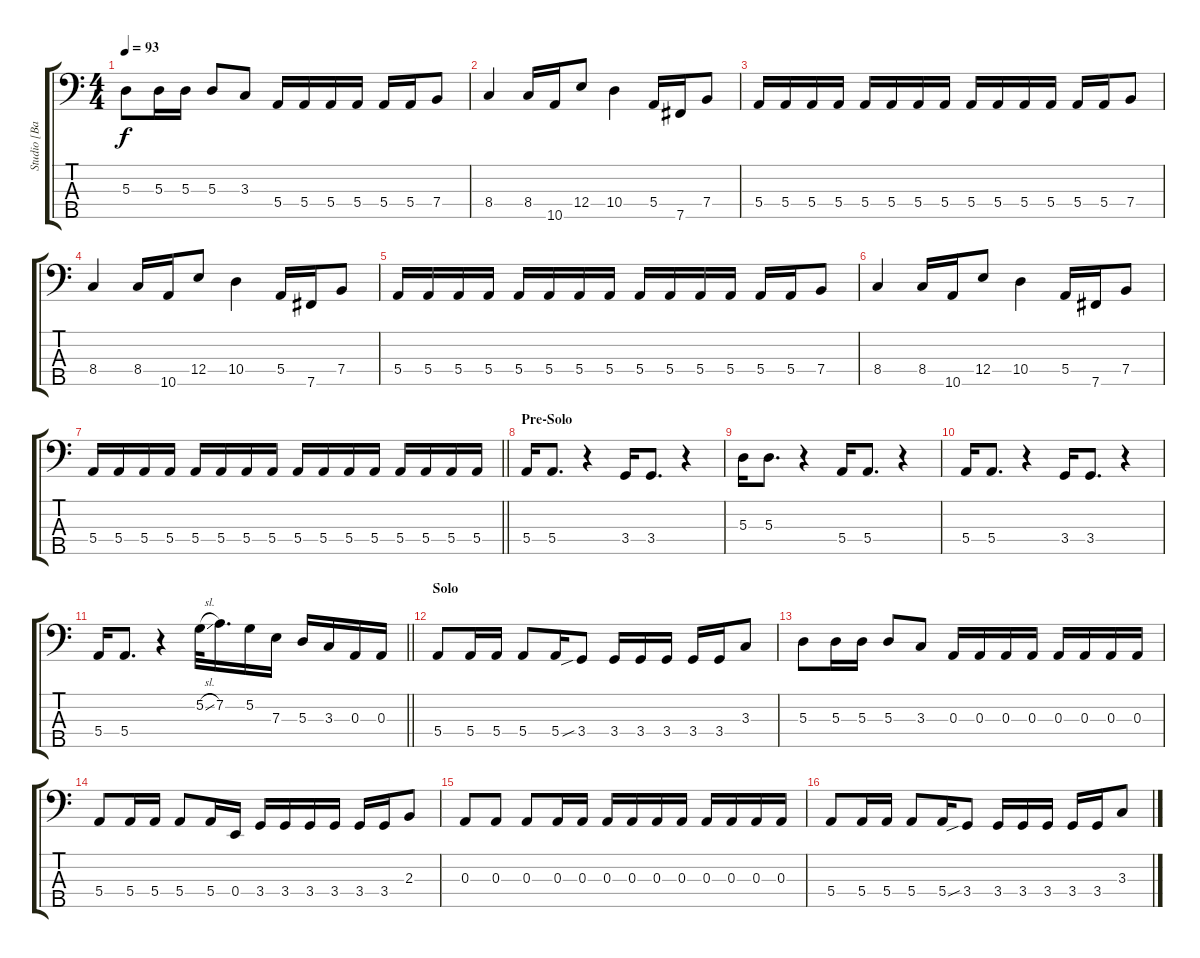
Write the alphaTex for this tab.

\track ("Studio [Bass]" "Studio [Ba") {instrument electricbasspick}
\staff {score tabs}
\tuning (G2 D2 A1 E1 B0) {hide}
\ts (4 4)
\tempo 93
\clef f4
\ks c
5.3.8{dy f} 5.3.16 5.3.16 5.3.8 3.3.8 5.4.16 5.4.16 5.4.16 5.4.16 5.4.16 5.4.16 7.4.8 |
8.4.4 8.4.16 10.5.16 12.4.8 10.4.4 5.4.16 7.5.16 7.4.8 |
5.4.16 5.4.16 5.4.16 5.4.16 5.4.16 5.4.16 5.4.16 5.4.16 5.4.16 5.4.16 5.4.16 5.4.16 5.4.16 5.4.16 7.4.8 |
8.4.4 8.4.16 10.5.16 12.4.8 10.4.4 5.4.16 7.5.16 7.4.8 |
5.4.16 5.4.16 5.4.16 5.4.16 5.4.16 5.4.16 5.4.16 5.4.16 5.4.16 5.4.16 5.4.16 5.4.16 5.4.16 5.4.16 7.4.8 |
8.4.4 8.4.16 10.5.16 12.4.8 10.4.4 5.4.16 7.5.16 7.4.8 |
\barLineRight lightlight
5.4.16 5.4.16 5.4.16 5.4.16 5.4.16 5.4.16 5.4.16 5.4.16 5.4.16 5.4.16 5.4.16 5.4.16 5.4.16 5.4.16 5.4.16 5.4.16 |
\section ("" "Pre-Solo")
5.4.16 5.4.8{d} r.4 3.4.16 3.4.8{d} r.4 |
5.3.16 5.3.8{d} r.4 5.4.16 5.4.8{d} r.4 |
5.4.16 5.4.8{d} r.4 3.4.16 3.4.8{d} r.4 |
\barLineRight lightlight
5.4.16 5.4.8{d} r.4 5.2{sl}.32 7.2.16{d} 5.2.16 7.3.16 5.3.16 3.3.16 0.3.16 0.3.16 |
\section ("" "Solo")
5.4.8 5.4.16 5.4.16 5.4.8 5.4.16 3.4{sib}.8 3.4.16 3.4.16 3.4.16 3.4.16 3.4.16 3.3.8 |
5.3.8 5.3.16 5.3.16 5.3.8 3.3.8 0.3.16 0.3.16 0.3.16 0.3.16 0.3.16 0.3.16 0.3.16 0.3.16 |
5.4.8 5.4.16 5.4.16 5.4.8 5.4.16 0.4.16 3.4.16 3.4.16 3.4.16 3.4.16 3.4.16 3.4.16 2.3.8 |
0.3.8 0.3.8 0.3.8 0.3.16 0.3.16 0.3.16 0.3.16 0.3.16 0.3.16 0.3.16 0.3.16 0.3.16 0.3.16 |
5.4.8 5.4.16 5.4.16 5.4.8 5.4.16 3.4{sib}.8 3.4.16 3.4.16 3.4.16 3.4.16 3.4.16 3.3.8
